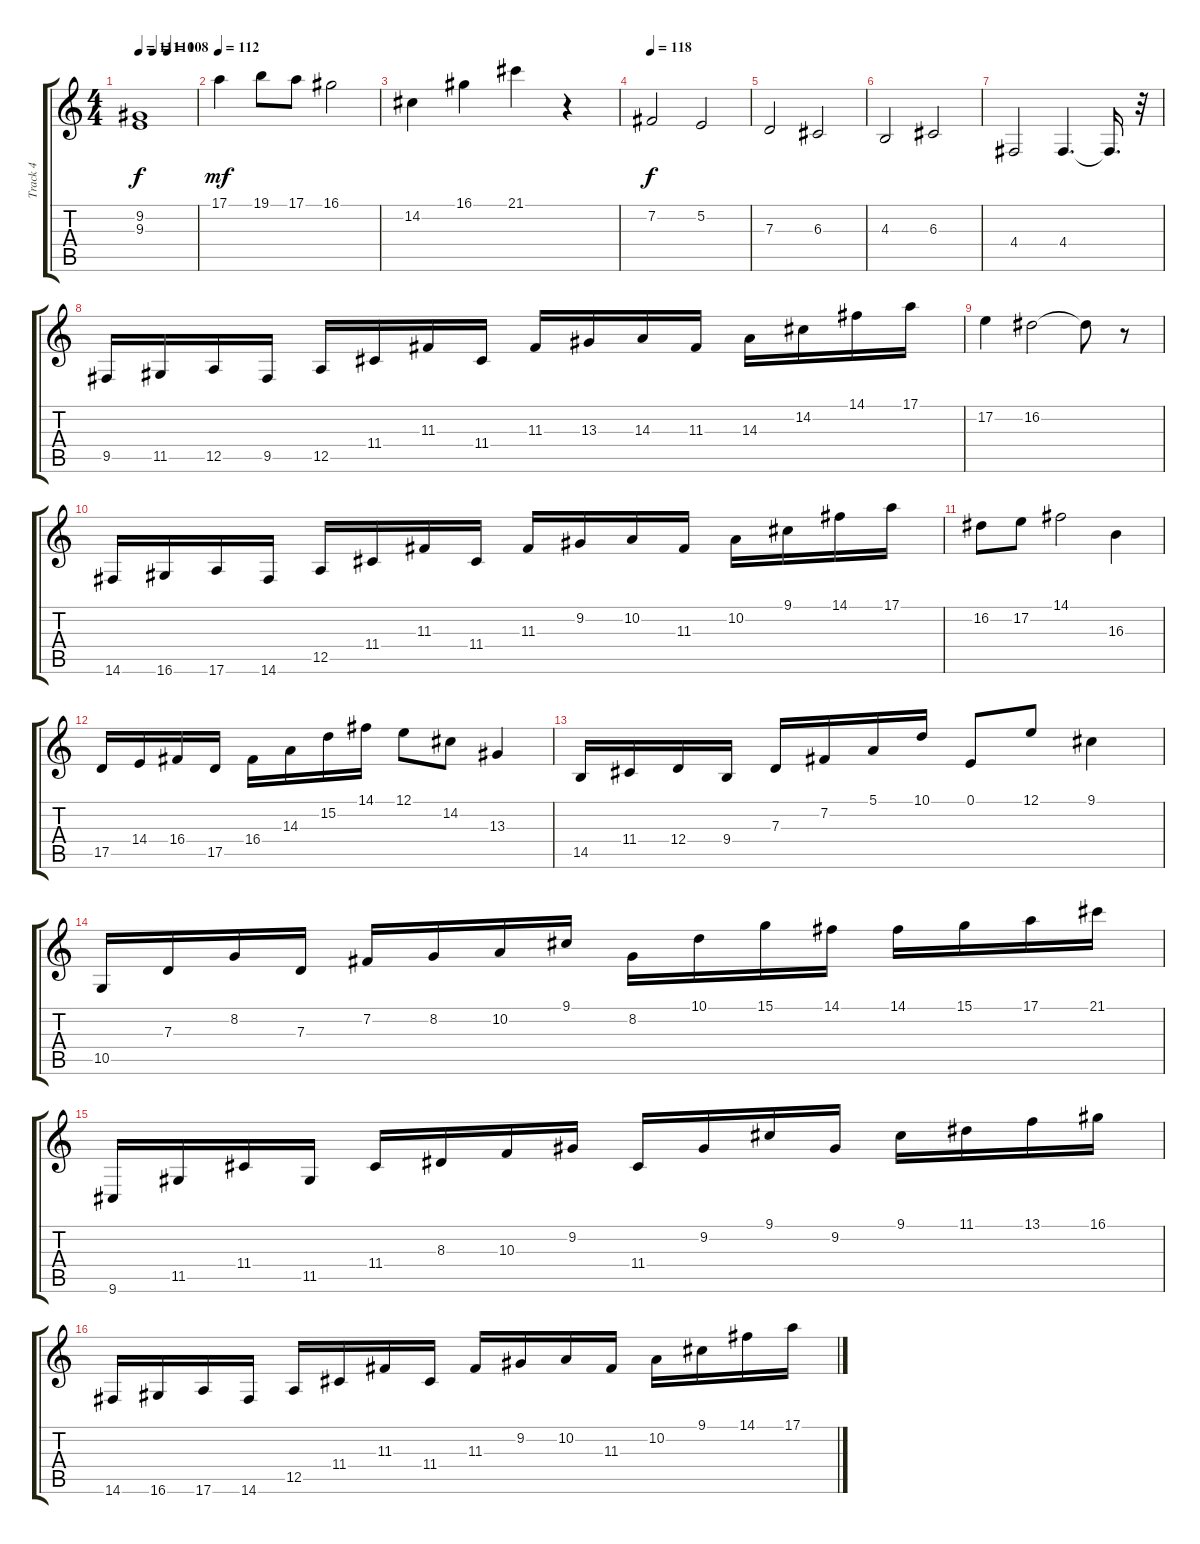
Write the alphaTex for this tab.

\track ("Track 4" "Track 4") {instrument stringensemble1}
\staff {score tabs}
\tuning (E4 B3 G3 D3 A2 E2) {hide}
\ts (4 4)
\tempo 111
\tempo (110 0.25)
\tempo (108 0.5)
\clef g2
\ks c
(9.2 9.3).1{dy f} |
\tempo 112
17.1.4{dy mf instrument glockenspiel} 19.1.8 17.1.8 16.1.2 |
14.2.4 16.1.4 21.1.4 r.4 |
\tempo 118
7.2.2{dy f instrument stringensemble1} 5.2.2 |
7.3.2 6.3.2 |
4.3.2 6.3.2 |
4.4.2 4.4.4{d} 4.4{t}.16{d} r.32 |
9.5.16 11.5.16 12.5.16 9.5.16 12.5.16 11.4.16 11.3.16 11.4.16 11.3.16 13.3.16 14.3.16 11.3.16 14.3.16 14.2.16 14.1.16 17.1.16 |
17.2.4 16.2.2 16.2{t}.8 r.8 |
14.6.16 16.6.16 17.6.16 14.6.16 12.5.16 11.4.16 11.3.16 11.4.16 11.3.16 9.2.16 10.2.16 11.3.16 10.2.16 9.1.16 14.1.16 17.1.16 |
16.2.8 17.2.8 14.1.2 16.3.4 |
17.5.16 14.4.16 16.4.16 17.5.16 16.4.16 14.3.16 15.2.16 14.1.16 12.1.8 14.2.8 13.3.4 |
14.5.16 11.4.16 12.4.16 9.4.16 7.3.16 7.2.16 5.1.16 10.1.16 0.1.8 12.1.8 9.1.4 |
10.5.16 7.3.16 8.2.16 7.3.16 7.2.16 8.2.16 10.2.16 9.1.16 8.2.16 10.1.16 15.1.16 14.1.16 14.1.16 15.1.16 17.1.16 21.1.16 |
9.6.16 11.5.16 11.4.16 11.5.16 11.4.16 8.3.16 10.3.16 9.2.16 11.4.16 9.2.16 9.1.16 9.2.16 9.1.16 11.1.16 13.1.16 16.1.16 |
14.6.16 16.6.16 17.6.16 14.6.16 12.5.16 11.4.16 11.3.16 11.4.16 11.3.16 9.2.16 10.2.16 11.3.16 10.2.16 9.1.16 14.1.16 17.1.16
